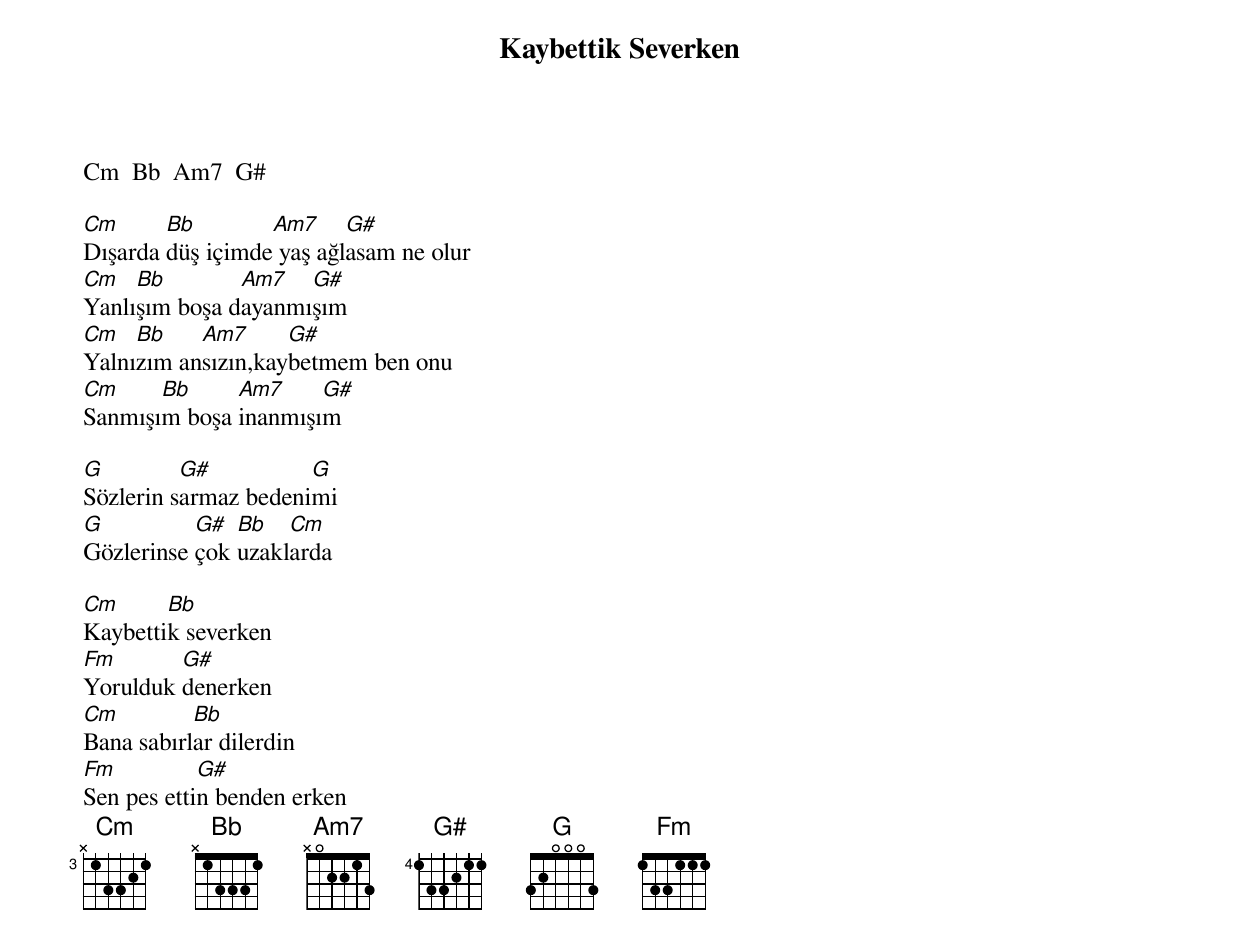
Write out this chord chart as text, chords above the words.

{title: Kaybettik Severken}
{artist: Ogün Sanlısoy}

Cm  Bb  Am7  G#

Cm      Bb        Am7     G#
Dışarda düş içimde yaş ağlasam ne olur
Cm   Bb        Am7   G#
Yanlışım boşa dayanmışım
Cm   Bb    Am7      G#
Yalnızım ansızın,kaybetmem ben onu
Cm     Bb     Am7     G#
Sanmışım boşa inanmışım

G         G#          G
Sözlerin sarmaz bedenimi
G          G#  Bb   Cm
Gözlerinse çok uzaklarda

Cm      Bb
Kaybettik severken
Fm       G#
Yorulduk denerken
Cm         Bb
Bana sabırlar dilerdin
Fm          G#
Sen pes ettin benden erken
